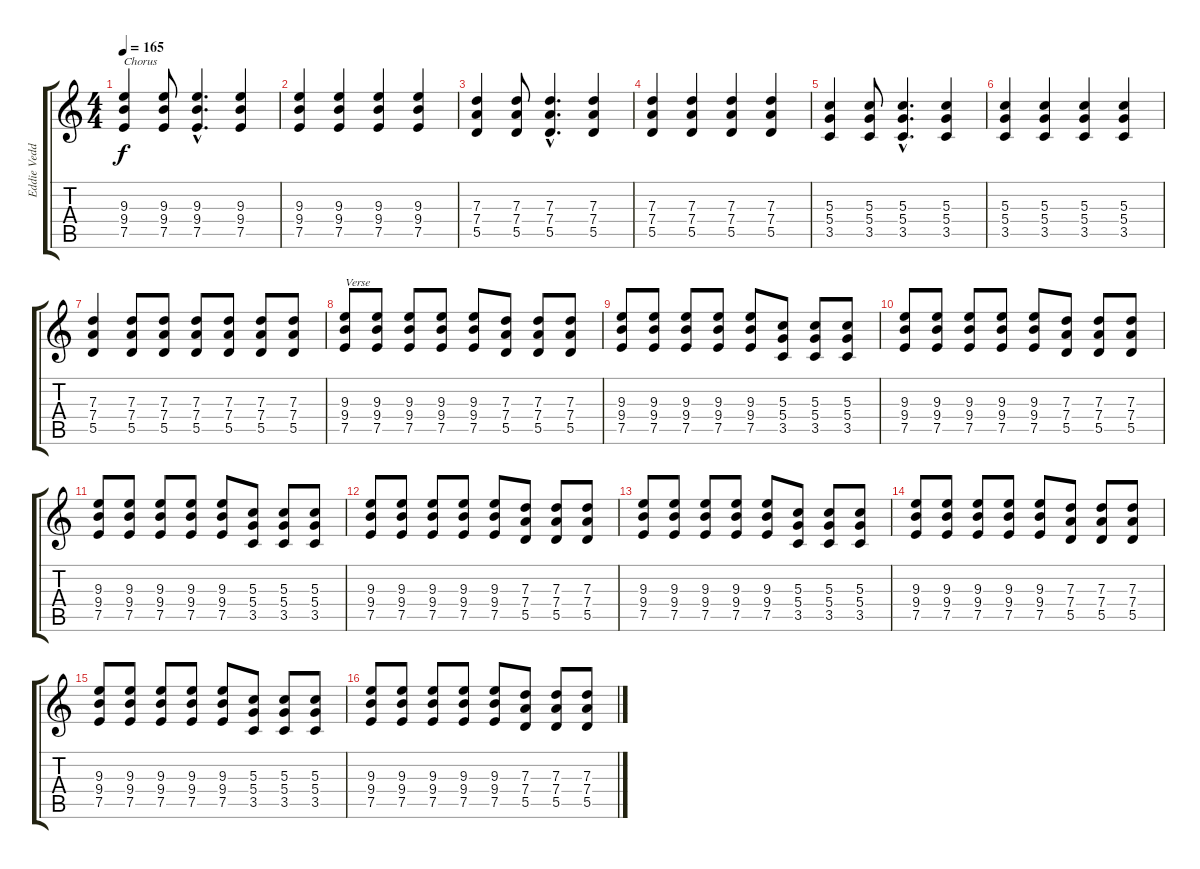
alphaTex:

\track ("Eddie Vedder" "Eddie Vedd") {instrument distortionguitar}
\staff {score tabs}
\tuning (E4 B3 G3 D3 A2 E2) {hide}
\ts (4 4)
\tempo 165
\clef g2
\ks c
(9.3 9.4 7.5).4{txt "Chorus" dy f} (9.3 9.4 7.5).8 (9.3{hac} 9.4{hac} 7.5{hac}).4{d} (9.3 9.4 7.5).4 |
(9.3 9.4 7.5).4 (9.3 9.4 7.5).4 (9.3 9.4 7.5).4 (9.3 9.4 7.5).4 |
(7.3 7.4 5.5).4 (7.3 7.4 5.5).8 (7.3{hac} 7.4{hac} 5.5{hac}).4{d} (7.3 7.4 5.5).4 |
(7.3 7.4 5.5).4 (7.3 7.4 5.5).4 (7.3 7.4 5.5).4 (7.3 7.4 5.5).4 |
(5.3 5.4 3.5).4 (5.3 5.4 3.5).8 (5.3{hac} 5.4{hac} 3.5{hac}).4{d} (5.3 5.4 3.5).4 |
(5.3 5.4 3.5).4 (5.3 5.4 3.5).4 (5.3 5.4 3.5).4 (5.3 5.4 3.5).4 |
(7.3 7.4 5.5).4 (7.3 7.4 5.5).8 (7.3 7.4 5.5).8 (7.3 7.4 5.5).8 (7.3 7.4 5.5).8 (7.3 7.4 5.5).8 (7.3 7.4 5.5).8 |
(9.3 9.4 7.5).8{txt "Verse"} (9.3 9.4 7.5).8 (9.3 9.4 7.5).8 (9.3 9.4 7.5).8 (9.3 9.4 7.5).8 (7.3 7.4 5.5).8 (7.3 7.4 5.5).8 (7.3 7.4 5.5).8 |
(9.3 9.4 7.5).8 (9.3 9.4 7.5).8 (9.3 9.4 7.5).8 (9.3 9.4 7.5).8 (9.3 9.4 7.5).8 (5.3 5.4 3.5).8 (5.3 5.4 3.5).8 (5.3 5.4 3.5).8 |
(9.3 9.4 7.5).8 (9.3 9.4 7.5).8 (9.3 9.4 7.5).8 (9.3 9.4 7.5).8 (9.3 9.4 7.5).8 (7.3 7.4 5.5).8 (7.3 7.4 5.5).8 (7.3 7.4 5.5).8 |
(9.3 9.4 7.5).8 (9.3 9.4 7.5).8 (9.3 9.4 7.5).8 (9.3 9.4 7.5).8 (9.3 9.4 7.5).8 (5.3 5.4 3.5).8 (5.3 5.4 3.5).8 (5.3 5.4 3.5).8 |
(9.3 9.4 7.5).8 (9.3 9.4 7.5).8 (9.3 9.4 7.5).8 (9.3 9.4 7.5).8 (9.3 9.4 7.5).8 (7.3 7.4 5.5).8 (7.3 7.4 5.5).8 (7.3 7.4 5.5).8 |
(9.3 9.4 7.5).8 (9.3 9.4 7.5).8 (9.3 9.4 7.5).8 (9.3 9.4 7.5).8 (9.3 9.4 7.5).8 (5.3 5.4 3.5).8 (5.3 5.4 3.5).8 (5.3 5.4 3.5).8 |
(9.3 9.4 7.5).8 (9.3 9.4 7.5).8 (9.3 9.4 7.5).8 (9.3 9.4 7.5).8 (9.3 9.4 7.5).8 (7.3 7.4 5.5).8 (7.3 7.4 5.5).8 (7.3 7.4 5.5).8 |
(9.3 9.4 7.5).8 (9.3 9.4 7.5).8 (9.3 9.4 7.5).8 (9.3 9.4 7.5).8 (9.3 9.4 7.5).8 (5.3 5.4 3.5).8 (5.3 5.4 3.5).8 (5.3 5.4 3.5).8 |
(9.3 9.4 7.5).8 (9.3 9.4 7.5).8 (9.3 9.4 7.5).8 (9.3 9.4 7.5).8 (9.3 9.4 7.5).8 (7.3 7.4 5.5).8 (7.3 7.4 5.5).8 (7.3 7.4 5.5).8
